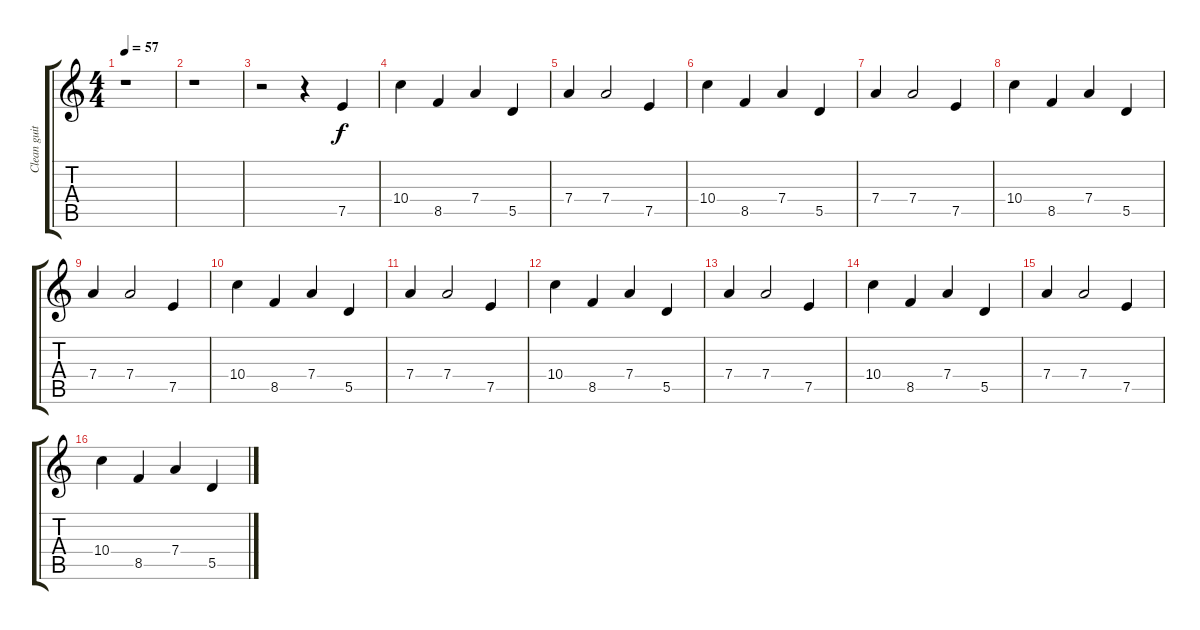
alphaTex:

\track ("Clean guitar 2" "Clean guit") {instrument acousticguitarnylon}
\staff {score tabs}
\tuning (E4 B3 G3 D3 A2 E2) {hide}
\ts (4 4)
\tempo 57
\clef g2
\ks c
r.1{dy f} |
r.1 |
r.2 r.4 7.5.4 |
10.4.4 8.5.4 7.4.4 5.5.4 |
7.4.4 7.4.2 7.5.4 |
10.4.4 8.5.4 7.4.4 5.5.4 |
7.4.4 7.4.2 7.5.4 |
10.4.4 8.5.4 7.4.4 5.5.4 |
7.4.4 7.4.2 7.5.4 |
10.4.4 8.5.4 7.4.4 5.5.4 |
7.4.4 7.4.2 7.5.4 |
10.4.4 8.5.4 7.4.4 5.5.4 |
7.4.4 7.4.2 7.5.4{volume 6} |
10.4.4 8.5.4 7.4.4 5.5.4 |
7.4.4 7.4.2 7.5.4 |
10.4.4 8.5.4 7.4.4 5.5.4
